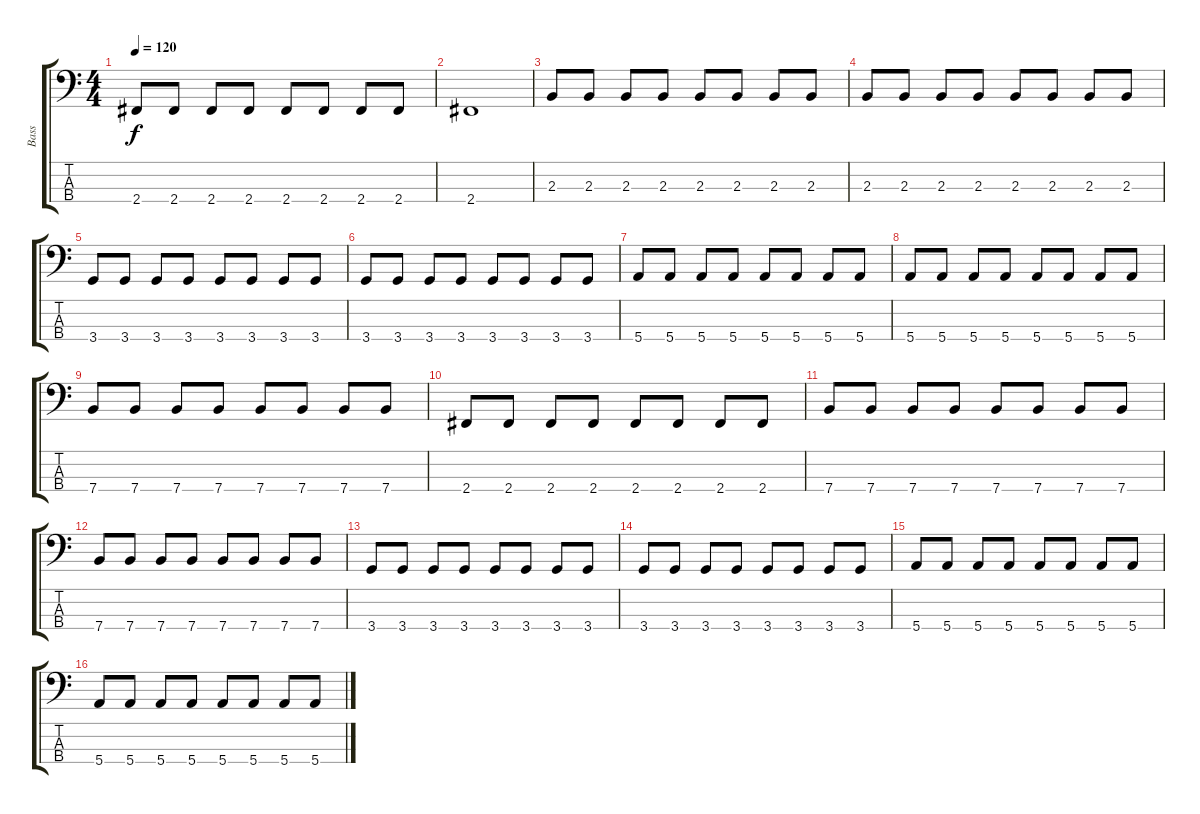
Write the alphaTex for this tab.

\track ("Bass" "Bass") {instrument fretlessbass}
\staff {score tabs}
\tuning (G2 D2 A1 E1) {hide}
\ts (4 4)
\tempo 120
\clef f4
\ks c
2.4.8{dy f} 2.4.8 2.4.8 2.4.8 2.4.8 2.4.8 2.4.8 2.4.8 |
2.4.1 |
2.3.8 2.3.8 2.3.8 2.3.8 2.3.8 2.3.8 2.3.8 2.3.8 |
2.3.8 2.3.8 2.3.8 2.3.8 2.3.8 2.3.8 2.3.8 2.3.8 |
3.4.8 3.4.8 3.4.8 3.4.8 3.4.8 3.4.8 3.4.8 3.4.8 |
3.4.8 3.4.8 3.4.8 3.4.8 3.4.8 3.4.8 3.4.8 3.4.8 |
5.4.8 5.4.8 5.4.8 5.4.8 5.4.8 5.4.8 5.4.8 5.4.8 |
5.4.8 5.4.8 5.4.8 5.4.8 5.4.8 5.4.8 5.4.8 5.4.8 |
7.4.8 7.4.8 7.4.8 7.4.8 7.4.8 7.4.8 7.4.8 7.4.8 |
2.4.8 2.4.8 2.4.8 2.4.8 2.4.8 2.4.8 2.4.8 2.4.8 |
7.4.8 7.4.8 7.4.8 7.4.8 7.4.8 7.4.8 7.4.8 7.4.8 |
7.4.8 7.4.8 7.4.8 7.4.8 7.4.8 7.4.8 7.4.8 7.4.8 |
3.4.8 3.4.8 3.4.8 3.4.8 3.4.8 3.4.8 3.4.8 3.4.8 |
3.4.8 3.4.8 3.4.8 3.4.8 3.4.8 3.4.8 3.4.8 3.4.8 |
5.4.8 5.4.8 5.4.8 5.4.8 5.4.8 5.4.8 5.4.8 5.4.8 |
5.4.8 5.4.8 5.4.8 5.4.8 5.4.8 5.4.8 5.4.8 5.4.8
